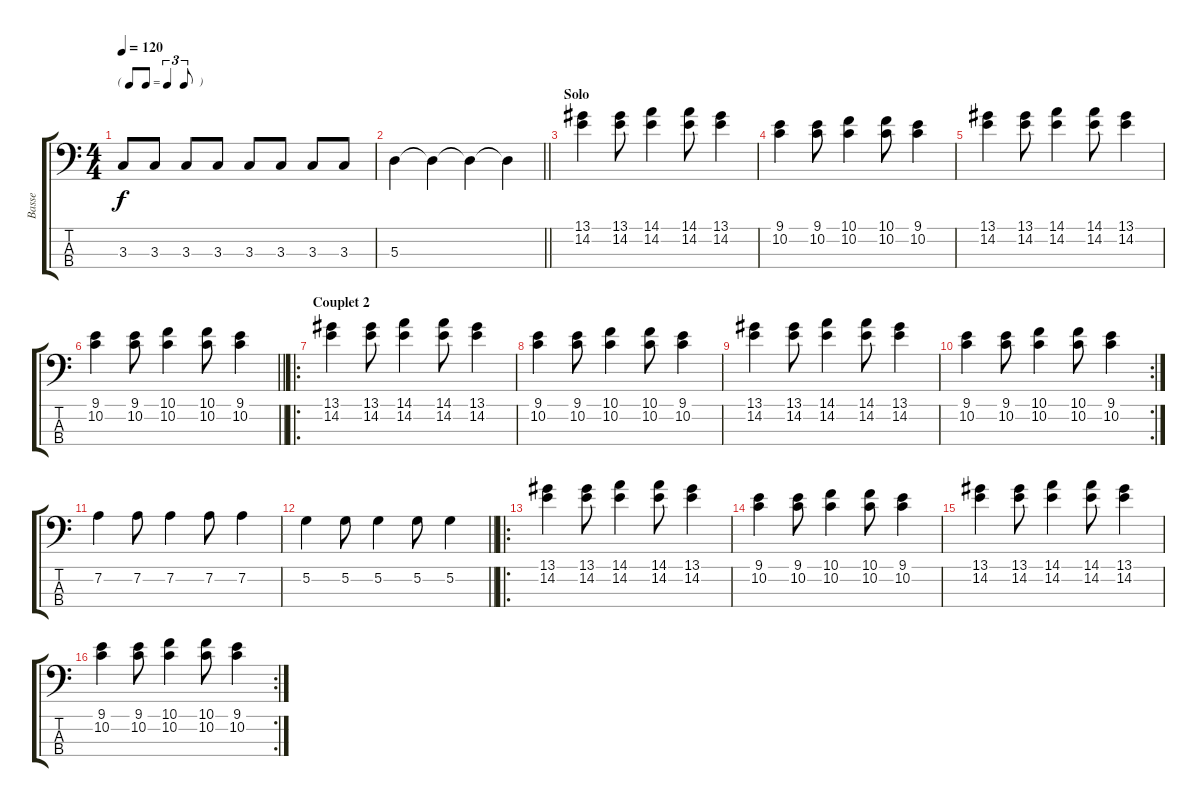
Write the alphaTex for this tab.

\track ("Basse" "Basse") {instrument electricbassfinger}
\staff {score tabs}
\tuning (G2 D2 A1 E1) {hide}
\ts (4 4)
\tf triplet8th
\tempo 120
\clef f4
\ks c
3.3.8{dy f} 3.3.8 3.3.8 3.3.8 3.3.8 3.3.8 3.3.8 3.3.8 |
\barLineRight lightlight
5.3.4 5.3{t}.4 5.3{t}.4 5.3{t}.4 |
\section ("" "Solo")
(13.1 14.2).4 (13.1 14.2).8 (14.1 14.2).4 (14.1 14.2).8 (13.1 14.2).4 |
(9.1 10.2).4 (9.1 10.2).8 (10.1 10.2).4 (10.1 10.2).8 (9.1 10.2).4 |
(13.1 14.2).4 (13.1 14.2).8 (14.1 14.2).4 (14.1 14.2).8 (13.1 14.2).4 |
\barLineRight lightlight
(9.1 10.2).4 (9.1 10.2).8 (10.1 10.2).4 (10.1 10.2).8 (9.1 10.2).4 |
\ro
\section ("" "Couplet 2")
(13.1 14.2).4 (13.1 14.2).8 (14.1 14.2).4 (14.1 14.2).8 (13.1 14.2).4 |
(9.1 10.2).4 (9.1 10.2).8 (10.1 10.2).4 (10.1 10.2).8 (9.1 10.2).4 |
(13.1 14.2).4 (13.1 14.2).8 (14.1 14.2).4 (14.1 14.2).8 (13.1 14.2).4 |
\rc 2
(9.1 10.2).4 (9.1 10.2).8 (10.1 10.2).4 (10.1 10.2).8 (9.1 10.2).4 |
7.2.4 7.2.8 7.2.4 7.2.8 7.2.4 |
\barLineRight lightlight
5.2.4 5.2.8 5.2.4 5.2.8 5.2.4 |
\ro
(13.1 14.2).4 (13.1 14.2).8 (14.1 14.2).4 (14.1 14.2).8 (13.1 14.2).4 |
(9.1 10.2).4 (9.1 10.2).8 (10.1 10.2).4 (10.1 10.2).8 (9.1 10.2).4 |
(13.1 14.2).4 (13.1 14.2).8 (14.1 14.2).4 (14.1 14.2).8 (13.1 14.2).4 |
\rc 2
(9.1 10.2).4 (9.1 10.2).8 (10.1 10.2).4 (10.1 10.2).8 (9.1 10.2).4
